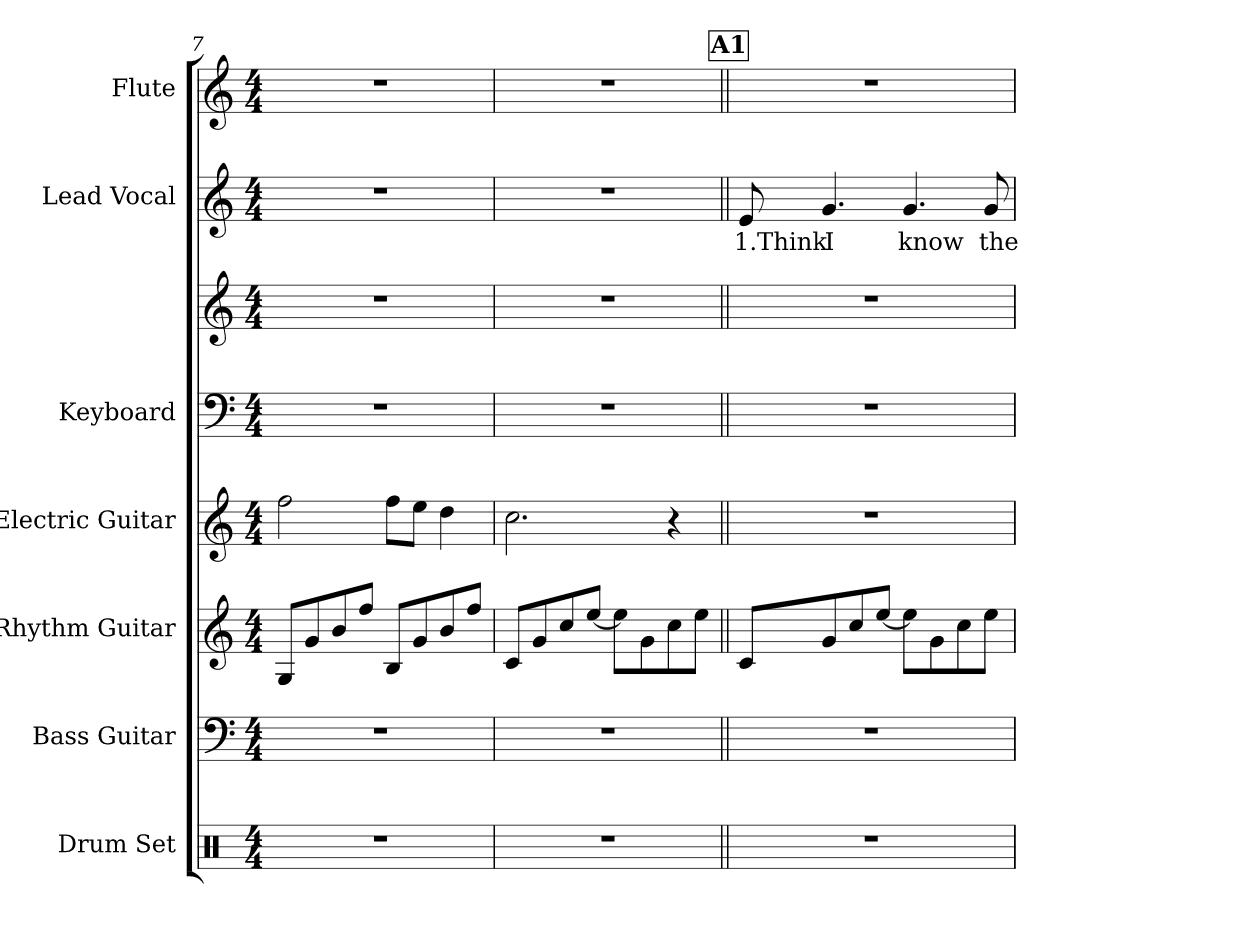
**kern	**kern	**kern	**kern	**kern	**kern	**kern	**text	**kern
*part7	*part6	*part5	*part4	*part3	*part3	*part2	*part2	*part1
*staff8	*staff7	*staff6	*staff5	*staff4	*staff3	*staff2	*staff2	*staff1
*I"Drum Set	*I"Bass Guitar	*I"Rhythm Guitar	*I"Electric Guitar	*I"Keyboard	*	*I"Lead Vocal	*	*I"Flute
*I'Dr.	*I'Bass	*I'Rhy.	*I'E. Gtr.	*I'Kbd.	*	*	*	*I'Fl.
!!LO:LB:g=z
*clefX	*clefF4	*clefG2	*clefG2	*clefF4	*clefG2	*clefG2	*	*clefG2
*	*ITrd7c12	*ITrd7c12	*ITrd7c12	*	*	*	*	*
*k[]	*k[]	*k[]	*k[]	*k[]	*k[]	*k[]	*	*k[]
*C:	*C:	*C:	*C:	*C:	*C:	*C:	*	*C:
*M4/4	*M4/4	*M4/4	*M4/4	*M4/4	*M4/4	*M4/4	*	*M4/4
=7	=7	=7	=7	=7	=7	=7	=7	=7
1r	1r	8GGi/L	2fi\	1r	1r	1r	.	1r
.	.	8Gi/	.	.	.	.	.	.
.	.	8Bi/	.	.	.	.	.	.
.	.	8fi/J	.	.	.	.	.	.
.	.	8BBi/L	8fi\L	.	.	.	.	.
.	.	8Gi/	8ei\J	.	.	.	.	.
.	.	8Bi/	4di\	.	.	.	.	.
.	.	8fi/J	.	.	.	.	.	.
=8	=8	=8	=8	=8	=8	=8	=8	=8
1r	1r	8Ci/L	2.ci\	1r	1r	1r	.	1r
.	.	8Gi/	.	.	.	.	.	.
.	.	8ci/	.	.	.	.	.	.
.	.	[<8ei/J	.	.	.	.	.	.
.	.	8ei\L]	.	.	.	.	.	.
.	.	8Gi\	.	.	.	.	.	.
.	.	8ci\	4r	.	.	.	.	.
.	.	8ei\J	.	.	.	.	.	.
!!LO:REH:place=s1:B:color=#000000:enc=box:fs=11.56:t=A1
=9||	=9||	=9||	=9||	=9||	=9||	=9||	=9||	=9||
!	!	!	!	!	!	!	!LO:LY:b:color=#000000	!
1r	1r	8Ci/L	1r	1r	1r	8ei/	1.Think	1r
!	!	!	!	!	!	!	!LO:LY:b:color=#000000	!
.	.	8Gi/	.	.	.	4.gi/	I	.
.	.	8ci/	.	.	.	.	.	.
.	.	[<8ei/J	.	.	.	.	.	.
!	!	!	!	!	!	!	!LO:LY:b:color=#000000	!
.	.	8ei\L]	.	.	.	4.gi/	know	.
.	.	8Gi\	.	.	.	.	.	.
.	.	8ci\	.	.	.	.	.	.
!	!	!	!	!	!	!	!LO:LY:b:color=#000000	!
.	.	8ei\J	.	.	.	8gi/	the	.
=	=	=	=	=	=	=	=	=
*-	*-	*-	*-	*-	*-	*-	*-	*-
